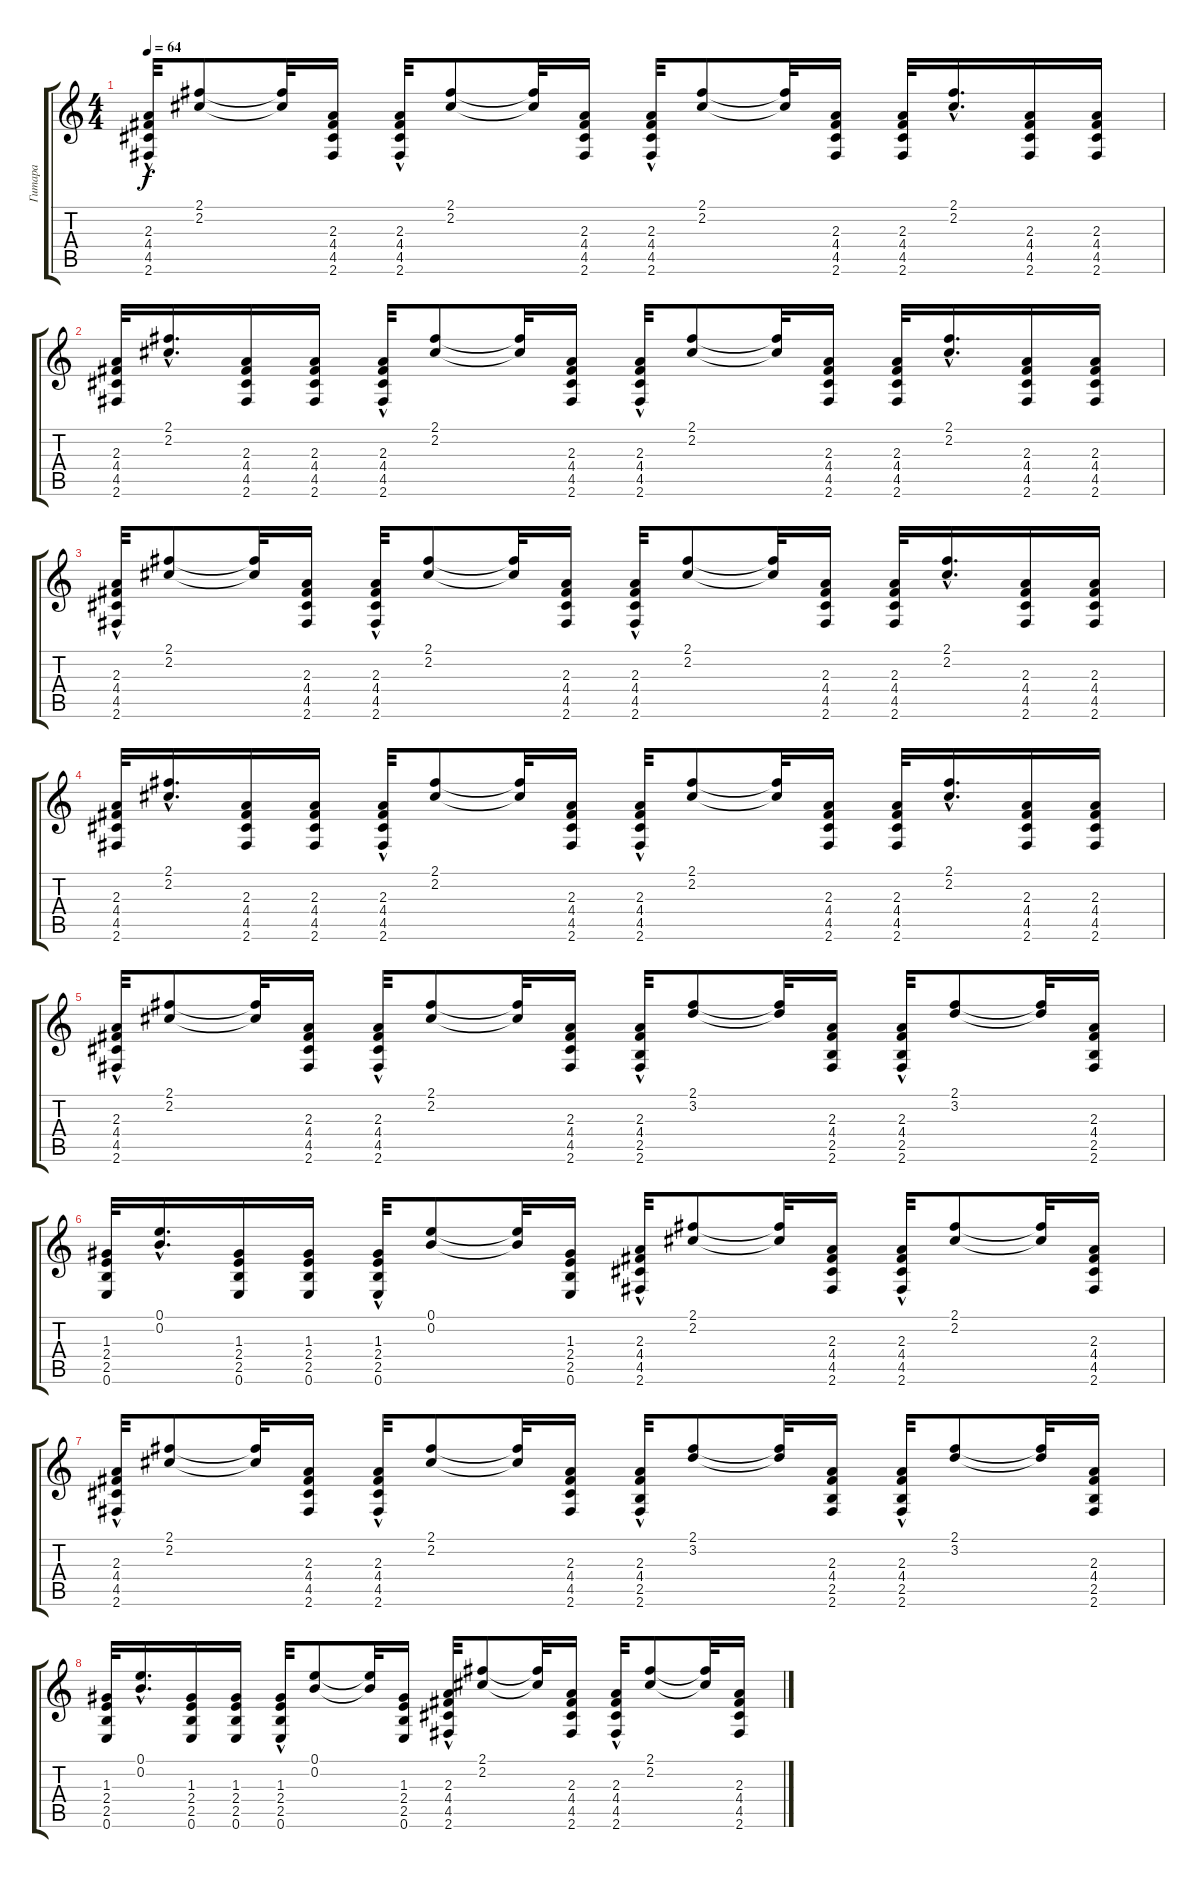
\track ("Гитара " "Гитара ") {instrument acousticguitarsteel}
\staff {score tabs}
\tuning (E4 B3 G3 D3 A2 E2) {hide}
\ts (4 4)
\tempo 64
\clef g2
\ks c
(2.3{hac} 4.4{hac} 4.5{hac} 2.6{hac}).32{dy f} (2.1 2.2).8 (2.1{t} 2.2{t}).32 (2.3 4.4 4.5 2.6).16 (2.3{hac} 4.4{hac} 4.5{hac} 2.6{hac}).32 (2.1 2.2).8 (2.1{t} 2.2{t}).32 (2.3 4.4 4.5 2.6).16 (2.3{hac} 4.4{hac} 4.5{hac} 2.6{hac}).32 (2.1 2.2).8 (2.1{t} 2.2{t}).32 (2.3 4.4 4.5 2.6).16 (2.3 4.4 4.5 2.6).32 (2.1{hac} 2.2{hac}).16{d} (2.3 4.4 4.5 2.6).16 (2.3 4.4 4.5 2.6).16 |
(2.3 4.4 4.5 2.6).32 (2.1{hac} 2.2{hac}).16{d} (2.3 4.4 4.5 2.6).16 (2.3 4.4 4.5 2.6).16 (2.3{hac} 4.4{hac} 4.5{hac} 2.6{hac}).32 (2.1 2.2).8 (2.1{t} 2.2{t}).32 (2.3 4.4 4.5 2.6).16 (2.3{hac} 4.4{hac} 4.5{hac} 2.6{hac}).32 (2.1 2.2).8 (2.1{t} 2.2{t}).32 (2.3 4.4 4.5 2.6).16 (2.3 4.4 4.5 2.6).32 (2.1{hac} 2.2{hac}).16{d} (2.3 4.4 4.5 2.6).16 (2.3 4.4 4.5 2.6).16 |
(2.3{hac} 4.4{hac} 4.5{hac} 2.6{hac}).32 (2.1 2.2).8 (2.1{t} 2.2{t}).32 (2.3 4.4 4.5 2.6).16 (2.3{hac} 4.4{hac} 4.5{hac} 2.6{hac}).32 (2.1 2.2).8 (2.1{t} 2.2{t}).32 (2.3 4.4 4.5 2.6).16 (2.3{hac} 4.4{hac} 4.5{hac} 2.6{hac}).32 (2.1 2.2).8 (2.1{t} 2.2{t}).32 (2.3 4.4 4.5 2.6).16 (2.3 4.4 4.5 2.6).32 (2.1{hac} 2.2{hac}).16{d} (2.3 4.4 4.5 2.6).16 (2.3 4.4 4.5 2.6).16 |
(2.3 4.4 4.5 2.6).32 (2.1{hac} 2.2{hac}).16{d} (2.3 4.4 4.5 2.6).16 (2.3 4.4 4.5 2.6).16 (2.3{hac} 4.4{hac} 4.5{hac} 2.6{hac}).32 (2.1 2.2).8 (2.1{t} 2.2{t}).32 (2.3 4.4 4.5 2.6).16 (2.3{hac} 4.4{hac} 4.5{hac} 2.6{hac}).32 (2.1 2.2).8 (2.1{t} 2.2{t}).32 (2.3 4.4 4.5 2.6).16 (2.3 4.4 4.5 2.6).32 (2.1{hac} 2.2{hac}).16{d} (2.3 4.4 4.5 2.6).16 (2.3 4.4 4.5 2.6).16 |
(2.3{hac} 4.4{hac} 4.5{hac} 2.6{hac}).32 (2.1 2.2).8 (2.1{t} 2.2{t}).32 (2.3 4.4 4.5 2.6).16 (2.3{hac} 4.4{hac} 4.5{hac} 2.6{hac}).32 (2.1 2.2).8 (2.1{t} 2.2{t}).32 (2.3 4.4 4.5 2.6).16 (2.3{hac} 4.4{hac} 2.5{hac} 2.6{hac}).32 (2.1 3.2).8 (2.1{t} 3.2{t}).32 (2.3 4.4 2.5 2.6).16 (2.3{hac} 4.4{hac} 2.5{hac} 2.6{hac}).32 (2.1 3.2).8 (2.1{t} 3.2{t}).32 (2.3 4.4 2.5 2.6).16 |
(1.3 2.4 2.5 0.6).32 (0.1{hac} 0.2{hac}).16{d} (1.3 2.4 2.5 0.6).16 (1.3 2.4 2.5 0.6).16 (1.3{hac} 2.4{hac} 2.5{hac} 0.6{hac}).32 (0.1 0.2).8 (0.1{t} 0.2{t}).32 (1.3 2.4 2.5 0.6).16 (2.3{hac} 4.4{hac} 4.5{hac} 2.6{hac}).32 (2.1 2.2).8 (2.1{t} 2.2{t}).32 (2.3 4.4 4.5 2.6).16 (2.3{hac} 4.4{hac} 4.5{hac} 2.6{hac}).32 (2.1 2.2).8 (2.1{t} 2.2{t}).32 (2.3 4.4 4.5 2.6).16 |
(2.3{hac} 4.4{hac} 4.5{hac} 2.6{hac}).32 (2.1 2.2).8 (2.1{t} 2.2{t}).32 (2.3 4.4 4.5 2.6).16 (2.3{hac} 4.4{hac} 4.5{hac} 2.6{hac}).32 (2.1 2.2).8 (2.1{t} 2.2{t}).32 (2.3 4.4 4.5 2.6).16 (2.3{hac} 4.4{hac} 2.5{hac} 2.6{hac}).32 (2.1 3.2).8 (2.1{t} 3.2{t}).32 (2.3 4.4 2.5 2.6).16 (2.3{hac} 4.4{hac} 2.5{hac} 2.6{hac}).32 (2.1 3.2).8 (2.1{t} 3.2{t}).32 (2.3 4.4 2.5 2.6).16 |
(1.3 2.4 2.5 0.6).32 (0.1{hac} 0.2{hac}).16{d} (1.3 2.4 2.5 0.6).16 (1.3 2.4 2.5 0.6).16 (1.3{hac} 2.4{hac} 2.5{hac} 0.6{hac}).32 (0.1 0.2).8 (0.1{t} 0.2{t}).32 (1.3 2.4 2.5 0.6).16 (2.3{hac} 4.4{hac} 4.5{hac} 2.6{hac}).32 (2.1 2.2).8 (2.1{t} 2.2{t}).32 (2.3 4.4 4.5 2.6).16 (2.3{hac} 4.4{hac} 4.5{hac} 2.6{hac}).32 (2.1 2.2).8 (2.1{t} 2.2{t}).32 (2.3 4.4 4.5 2.6).16
